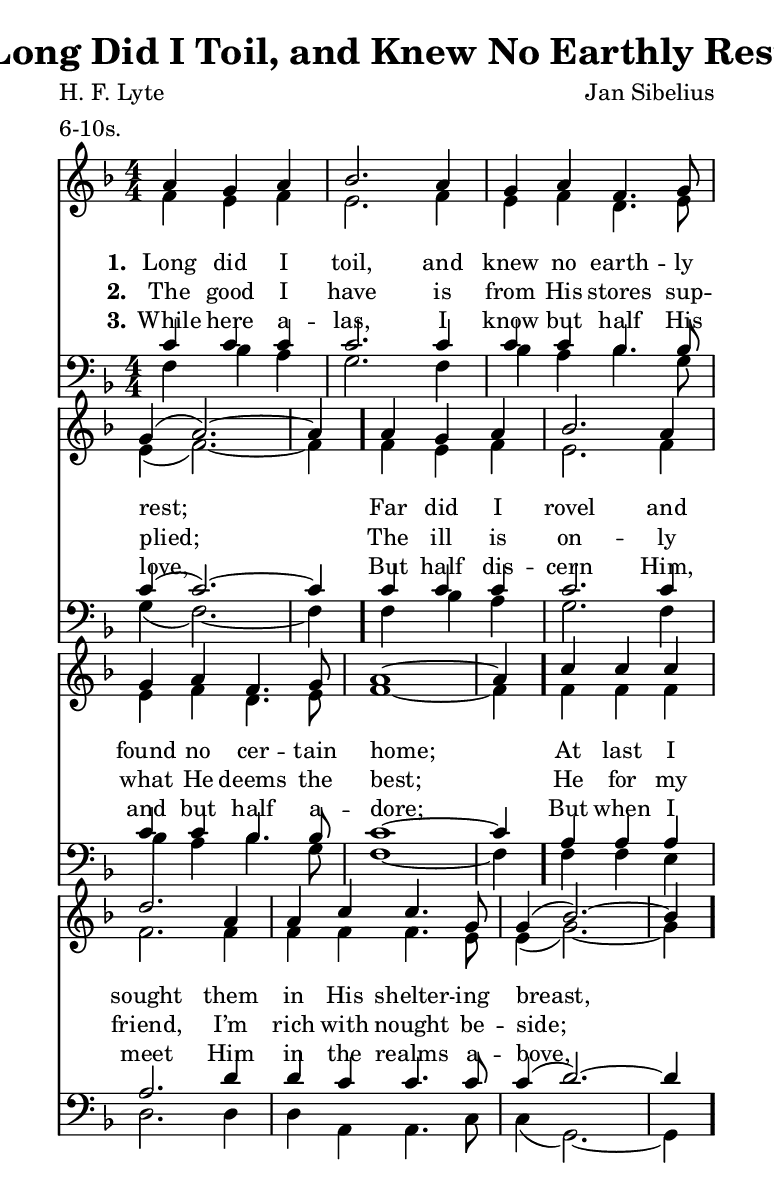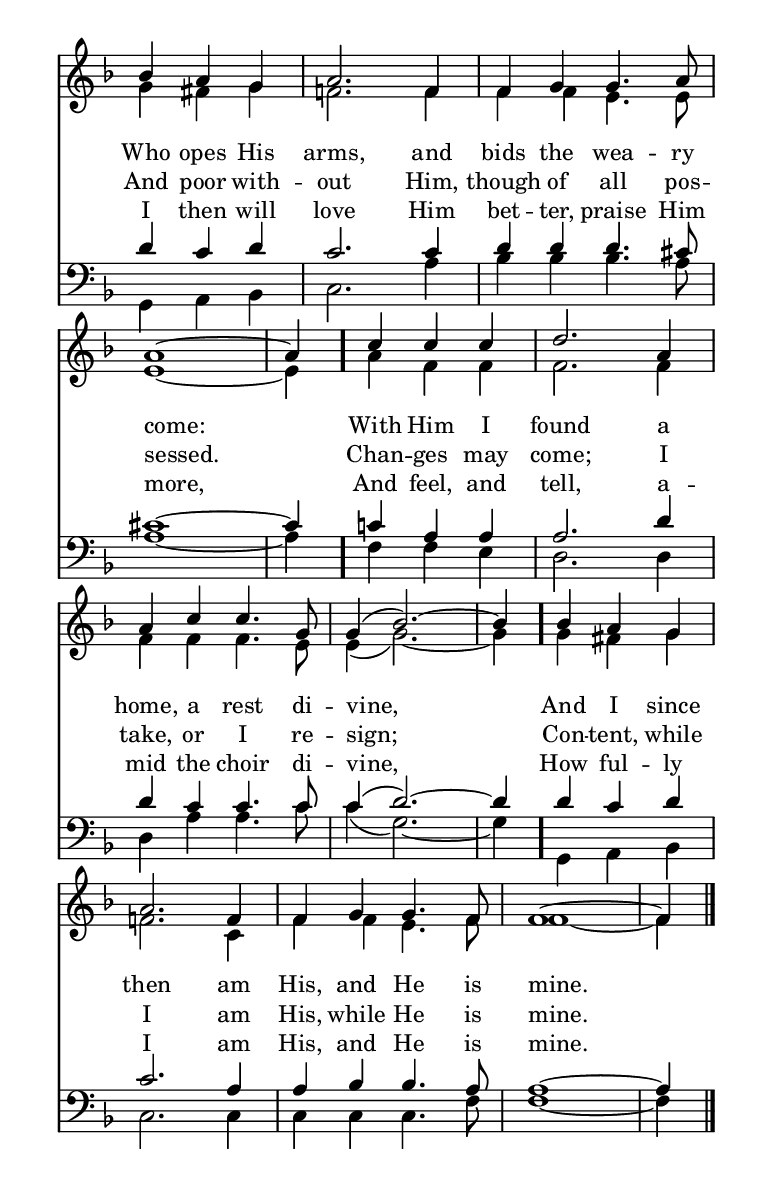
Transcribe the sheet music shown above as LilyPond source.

\include "common/global.ily"
\paper {
  \include "common/paper.ily"
  ragged-last-bottom = ##t
  systems-per-page = #(cond (is-eogsized #f) (#t 4))
  system-count = #(cond (is-eogsized 5) (#t #f))
  page-count = ##f
}

\header{
  hymnnumber = "173"
  title = "Long Did I Toil, and Knew No Earthly Rest"
  tunename = "Finlandia"
  meter = "6-10s."
  poet = "H. F. Lyte"
  composer = "Jan Sibelius"
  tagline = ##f
}

global = {
  \include "common/overrides.ily"
  \override Staff.TimeSignature.style = #'numbered
  \time 4/4
  \override Score.MetronomeMark.transparent = ##t % hide all fermata changes too
  \tempo 4=100
  \key f \major
  \partial 2.
  \autoBeamOff
}

patternA = { c4 c4 c4 | c2. c4 | c4 c4 c4. c8 | c4( c2.) ~ | c4 }
patternB = { c4 c4 c4 | c2. c4 | c4 c4 c4. c8 | c1 ~ c4 }

notesSoprano = {
\global
\relative c'' {

  \changePitch \patternA { a g a bes a g a f g g a a }
  \changePitch \patternB { a g a bes a g a f g a a }
  \changePitch \patternA { c c c d a a c c g g bes bes }
  \changePitch \patternB { bes a g a f f g g a a a }
  \changePitch \patternA { c c c d a a c c g g bes bes }
  \changePitch \patternB { bes a g a f f g g f f f }

  \bar "|."

}
}

notesAlto = {
\global
\relative e' {

  \changePitch \patternA { f e f e f e f d e e f f }
  \changePitch \patternB { f e f e f e f d e f f }
  \changePitch \patternA { f f f f f f f f e e g g }
  \changePitch \patternB { g fis g f! f f f e e e e }
  \changePitch \patternA { a f f f f f f f e e g g }
  \changePitch \patternB { g fis g f! c f f e f f f }

}
}

notesTenor = {
\global
\relative a {

  \changePitch \patternA { c c c c c c c bes bes c c c }
  \changePitch \patternB { c c c c c c c bes bes c c }
  \changePitch \patternA { a a a a d d c c c c d d }
  \changePitch \patternB { d c d c c d d d cis cis cis }
  \changePitch \patternA { c! a a a d d c c c c d d }
  \changePitch \patternB { d c d c a a bes bes a a a }

}
}

notesBass = {
\global
\relative f {

  \changePitch \patternA { f bes a g f bes a bes g g f f }
  \changePitch \patternB { f bes a g f bes a bes g f f }
  \changePitch \patternA { f f e d d d a a c c g g }
  \changePitch \patternB { g a bes c a' bes bes bes a a a }
  \changePitch \patternA { f f e d d d a' a c c g g }
  \changePitch \patternB { g, a bes c c c c c f f f }

}
}

wordsA = \lyricmode {
\set stanza = "1."

Long did I toil, and knew no earth -- ly rest; \bar "."
Far did I rovel and found no cer -- tain home; \bar "."
At last I sought them in His shelter -- ing breast, \bar "." % original has shel -- ter -- ing
Who opes His arms, and bids the wea -- ry come: \bar "."
With Him I found a home, a rest di -- vine, \bar "."
And I since then am His, and He is mine. \bar "."

}

wordsB = \lyricmode {
\set stanza = "2."

The good I have is from His stores sup -- plied;
The ill is on -- ly what He deems the best;
He for my friend, I’m rich with nought be -- side;
And poor with -- out Him, though of all pos -- sessed.
Chan -- ges may come; I take, or I re -- sign;
Con -- tent, while I am His, while He is mine.

}

wordsC = \lyricmode {
\set stanza = "3."

While here a -- las, I know but half His love,
But half dis -- cern Him, and but half a -- dore;
But when I meet Him in the realms a -- bove,
I then will love Him bet -- ter, praise Him more,
And feel, and tell, a -- mid the choir di -- vine,
How ful -- ly I am His, and He is mine.

}

\score {
  \context ChoirStaff <<
    \context Staff = upper <<
      \set ChoirStaff.systemStartDelimiter = #'SystemStartBar
      \context Voice  = sopranos { \voiceOne << \notesSoprano >> }
      \context Voice  = altos { \voiceTwo << \notesAlto >> }
      \context Lyrics = one   \lyricsto sopranos \wordsA
      \context Lyrics = two   \lyricsto sopranos \wordsB
      \context Lyrics = three \lyricsto sopranos \wordsC
    >>
    \context Staff = men <<
      \clef bass
      \context Voice  = tenors { \voiceOne << \notesTenor >> }
      \context Voice  = basses { \voiceTwo << \notesBass >> }
    >>
  >>
  \layout {
    \include "common/layout.ily"
  }
  \midi{
    \include "common/midi.ily"
  }
}

\version "2.19.49"  % necessary for upgrading to future LilyPond versions.

% vi:set et ts=2 sw=2 ai nocindent syntax=lilypond:
